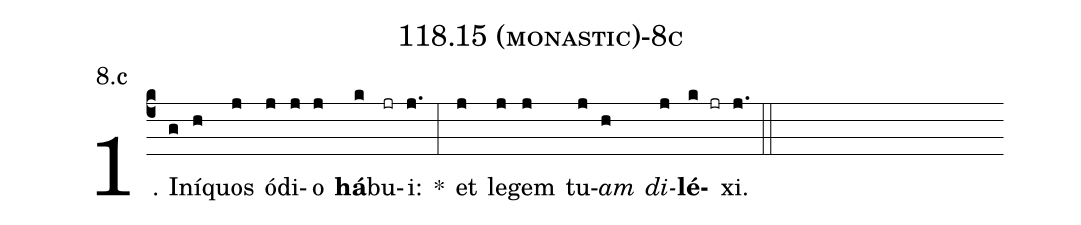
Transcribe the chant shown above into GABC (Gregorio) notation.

name: 118.15 (monastic)-8c;
annotation: 8.c;
%%
(c4)1. In(g)í(h)quos(j) ó(j)di(j)o(j) <b>há</b>(k)bu(jr)i:(j.) *(:) et(j) le(j)gem(j) tu(j)<i>am</i>(h) <i>di</i>(j)<b>lé</b>(k jr)xi.(j.) (::)
